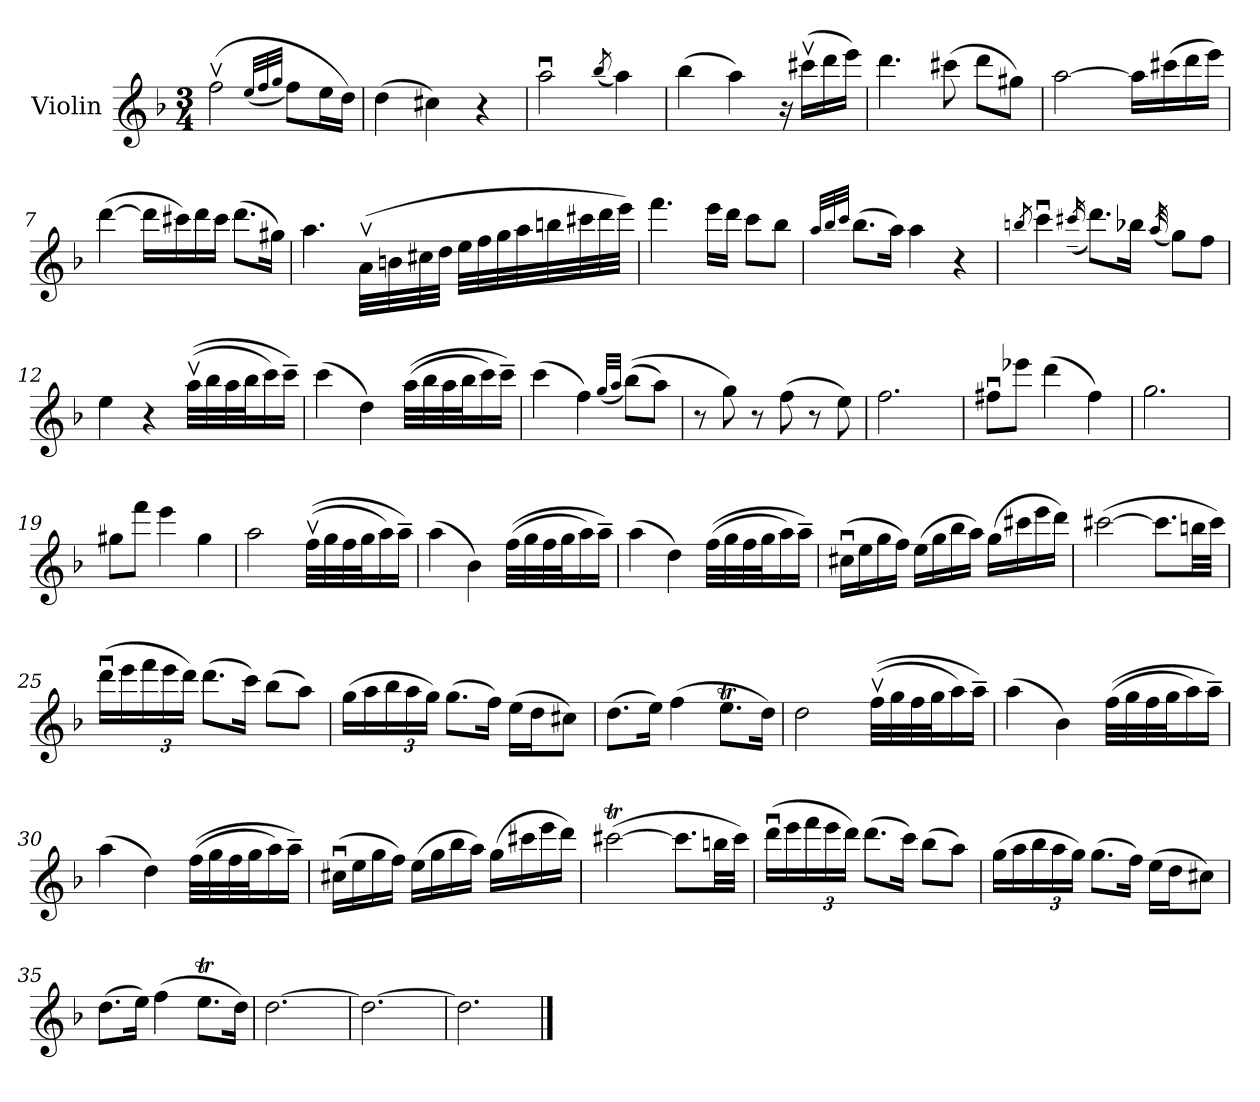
**kern
*part1
*staff1
*I"Violin
*I'Vln
*clefG2
*k[b-]
*M3/4
=1
(>2ffv\
(<32qee/LLL
32qff/
32qgg/JJJ
8ff\L)
16ee\L
16dd\JJ)
=2
(>4dd\
4cc#X\)
4r
=3
2aau\
(<8qbb-/
4aa\)
=4
(>4bb-\
4aa\)
16r
(>16ccc#Xv\LL
16ddd\
16eee\JJ)
=5
4.ddd\
(>8ccc#X\
8ddd\L
8gg#X\J)
=6
[2aa\
16aa\LL]
(>16ccc#X\
16ddd\
16eee\JJ)
!!LO:LB:g=z
=7
(>[4ddd\
16ddd\LL]
16ccc#X\)
16ddd\
16ccc#\JJ
(>8.ddd\L
16gg#X\Jk)
=8
4.aa\
(>32av\LLL
32bn\
32cc#X\
32dd\JJJ
32ee\LLL
32ff\
32gg\
32aa\
32bbn\
32ccc#X\
32ddd\
32eee\JJJ)
=9
4.fff\
16eee\LL
16ddd\JJ
8ccc\L
8bb-\J
=10
32qaa/LLL
32qbb-/
32qccc/JJJ
(>8.bb-\L
16aa\Jk)
4aa\
4r
!!LO:LB:g=z
=11
8qbbn/
4cccu\
(<16qccc#X~/
8.ddd\L)
16bb-X\Jk
(<32qaa/
8gg\L)
8ff\J
=12
4ee\
4r
(>(>32aav\LLL
32bb-\
32aa\
32bb-\J
16ccc\)
16ccc~\JJ)
=13
(>4ccc\
4dd\)
(>(>32aa\LLL
32bb-\
32aa\
32bb-\J
16ccc\)
16ccc~\JJ)
=14
(>4ccc\
4ff\)
(<32qgg/LLL
32qaa/JJJ
(>(>8bb-\L)
8aa\J)
=15
8r
8gg\)
8r
(>8ff\
8r
8ee\)
=16
2.ff\
!!LO:LB:g=z
=17
8ff#Xu\L
8eee-X\J
(>4ddd\
4ff#\)
=18
2.gg\
=19
8gg#X\L
8fff\J
4eee\
4gg#\
=20
2aa\
(>(>32ffv\LLL
32gg\
32ff\
32gg\J
16aa\)
16aa~\JJ)
=21
(>4aa\
4b-\)
(>(>32ff\LLL
32gg\
32ff\
32gg\J
16aa\)
16aa~\JJ)
=22
(>4aa\
4dd\)
(>(>32ff\LLL
32gg\
32ff\
32gg\J
16aa\)
16aa~\JJ)
!!LO:LB:g=z
=23
(>16cc#Xu\LL
16ee\
16gg\
16ff\JJ)
(>16ee\LL
16gg\
16bb-\
16aa\JJ)
(>16gg\LL
16ccc#X\
16eee\
16ddd\JJ)
=24
(>[2ccc#X\
8.ccc#\L]
32bbn\LL
32ccc#\JJJ)
=25
(>16dddu\LL
16eee\
*Xbrackettup
24fff\
24eee\
24ddd\JJ)
(>8.ddd\L
16ccc\Jk)
(>8bb-\L
8aa\J)
=26
(>16gg\LL
16aa\
24bb-\
24aa\
24gg\JJ)
(>8.gg\L
16ff\Jk)
(>16ee\LL
16dd\J
8cc#X\J)
!!LO:LB:g=z
=27
(>8.dd\L
16ee\Jk)
(>4ff\
8.eet\L
16dd\Jk)
=28
2dd\
(>(>32ffv\LLL
32gg\
32ff\
32gg\J
16aa\)
16aa~\JJ)
=29
(>4aa\
4b-\)
(>(>32ff\LLL
32gg\
32ff\
32gg\J
16aa\)
16aa~\JJ)
=30
(>4aa\
4dd\)
(>(>32ff\LLL
32gg\
32ff\
32gg\J
16aa\)
16aa~\JJ)
=31
(>16cc#Xu\LL
16ee\
16gg\
16ff\JJ)
(>16ee\LL
16gg\
16bb-\
16aa\JJ)
(>16gg\LL
16ccc#X\
16eee\
16ddd\JJ)
!!LO:LB:g=z
=32
(>[2ccc#Xt\
8.ccc#\L]
32bbn\LL
32ccc#\JJJ)
=33
(>16dddu\LL
16eee\
24fff\
24eee\
24ddd\JJ)
(>8.ddd\L
16ccc\Jk)
(>8bb-\L
8aa\J)
=34
(>16gg\LL
16aa\
24bb-\
24aa\
24gg\JJ)
(>8.gg\L
16ff\Jk)
(>16ee\LL
16dd\J
8cc#X\J)
=35
(>8.dd\L
16ee\Jk)
(>4ff\
8.eet\L
16dd\Jk)
=36
[2.dd\
=37
2.dd\_
=38
2.dd\]
==
*-
